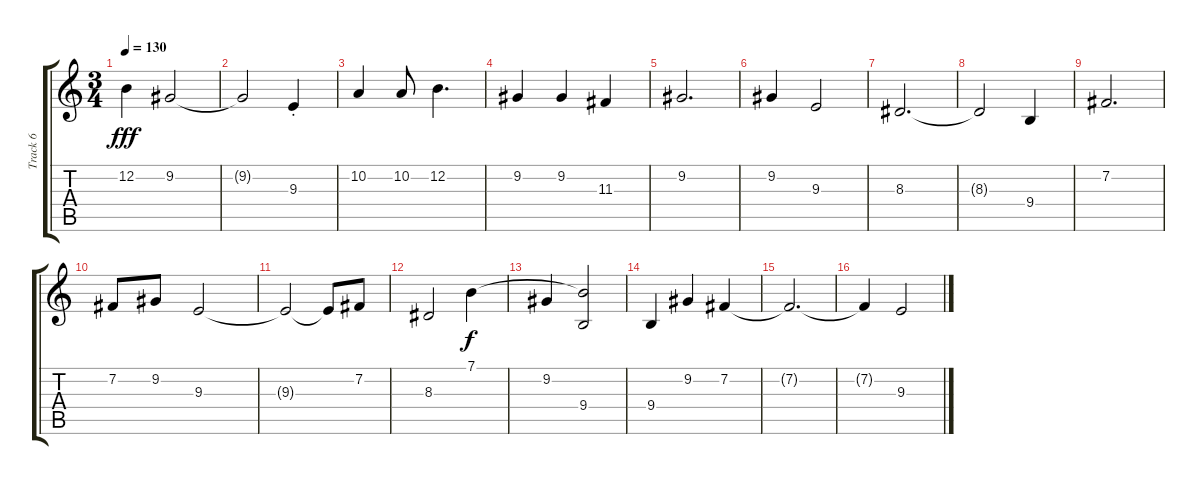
\track ("Track 6" "Track 6") {instrument viola}
\staff {score tabs}
\tuning (E4 B3 G3 D3 A2 E2) {hide}
\ts (3 4)
\tempo 130
\clef g2
\ks c
12.2.4{dy fff} 9.2.2 |
9.2{t}.2 9.3{st}.4 |
10.2.4 10.2.8 12.2.4{d} |
9.2.4 9.2.4 11.3.4 |
9.2.2{d} |
9.2.4 9.3.2 |
8.3.2{d} |
8.3{t}.2 9.4.4 |
7.2.2{d} |
7.2.8 9.2.8 9.3.2 |
9.3{t}.2 9.3{t}.8 7.2.8 |
8.3.2 7.1.4{dy f} |
9.2.4 (7.1{t} 9.4).2 |
9.4.4 9.2.4 7.2.4 |
7.2{t}.2{d} |
7.2{t}.4 9.3.2
